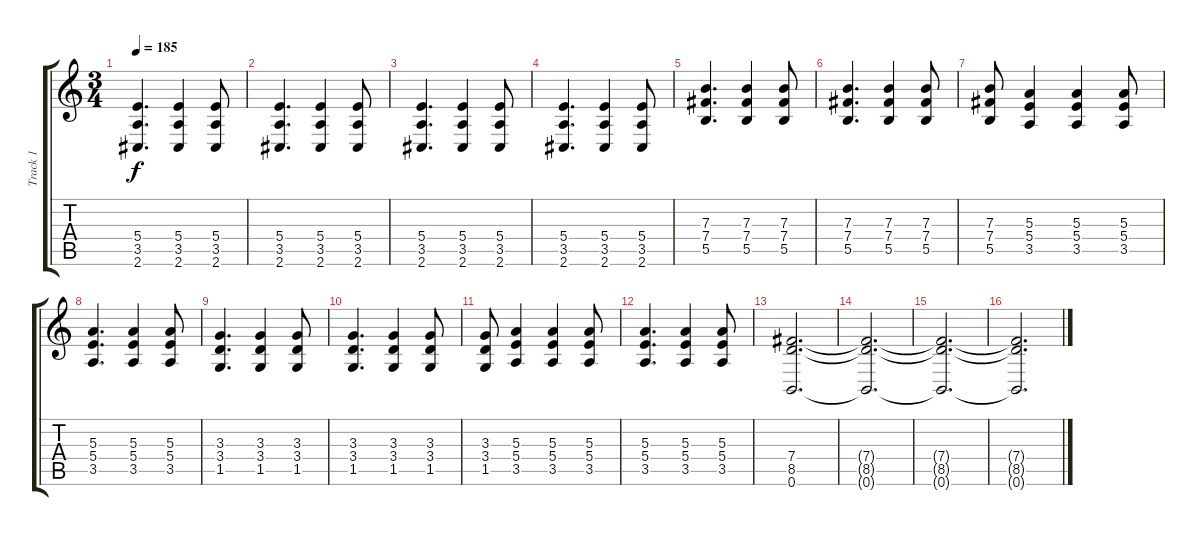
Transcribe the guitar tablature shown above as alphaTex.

\track ("Track 1" "Track 1") {instrument distortionguitar}
\staff {score tabs}
\tuning (Db4 Ab3 E3 B2 Gb2 B1) {hide}
\ts (3 4)
\tempo 185
\clef g2
\ks c
(5.4 3.5 2.6).4{d dy f} (5.4 3.5 2.6).4 (5.4 3.5 2.6).8 |
(5.4 3.5 2.6).4{d} (5.4 3.5 2.6).4 (5.4 3.5 2.6).8 |
(5.4 3.5 2.6).4{d} (5.4 3.5 2.6).4 (5.4 3.5 2.6).8 |
(5.4 3.5 2.6).4{d} (5.4 3.5 2.6).4 (5.4 3.5 2.6).8 |
(7.3 7.4 5.5).4{d} (7.3 7.4 5.5).4 (7.3 7.4 5.5).8 |
(7.3 7.4 5.5).4{d} (7.3 7.4 5.5).4 (7.3 7.4 5.5).8 |
(7.3 7.4 5.5).8 (5.3 5.4 3.5).4 (5.3 5.4 3.5).4 (5.3 5.4 3.5).8 |
(5.3 5.4 3.5).4{d} (5.3 5.4 3.5).4 (5.3 5.4 3.5).8 |
(3.3 3.4 1.5).4{d} (3.3 3.4 1.5).4 (3.3 3.4 1.5).8 |
(3.3 3.4 1.5).4{d} (3.3 3.4 1.5).4 (3.3 3.4 1.5).8 |
(3.3 3.4 1.5).8 (5.3 5.4 3.5).4 (5.3 5.4 3.5).4 (5.3 5.4 3.5).8 |
(5.3 5.4 3.5).4{d} (5.3 5.4 3.5).4 (5.3 5.4 3.5).8 |
(7.4 8.5 0.6).2{d} |
(7.4{t} 8.5{t} 0.6{t}).2{d} |
(7.4{t} 8.5{t} 0.6{t}).2{d} |
(7.4{t} 8.5{t} 0.6{t}).2{d}
